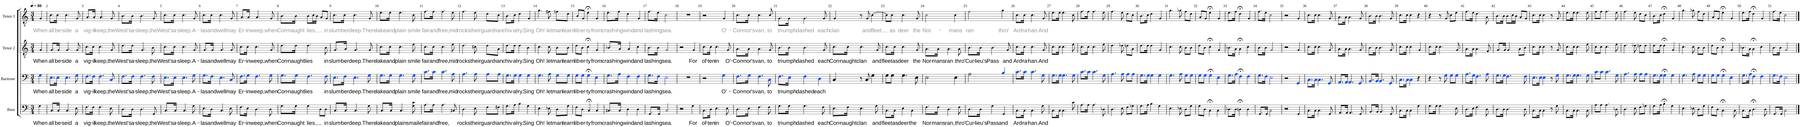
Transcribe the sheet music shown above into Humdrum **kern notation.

**kern	**text	**kern	**text	**kern	**text	**kern	**text
*part4	*part4	*part3	*part3	*part2	*part2	*part1	*part1
*staff4	*staff4	*staff3	*staff3	*staff2	*staff2	*staff1	*staff1
*I"Bass	*	*I"Baritone	*	*I"Tenor 2	*	*I"Tenor 1	*
*I'B	*	*I'B	*	*I'T 2	*	*I'T 1	*
*clefF4	*	*clefF4	*	*clefGv2	*	*clefGv2	*
*k[]	*	*k[]	*	*k[]	*	*k[]	*
*M3/4	*	*M3/4	*	*M3/4	*	*M3/4	*
*MM80	*	*MM80	*	*MM80	*	*MM80	*
=1	=1	=1	=1	=1	=1	=1	=1
!	!LO:LY:b	!	!LO:LY:b	!	!LO:LY:b	!	!LO:LY:b:color=#949494
4G!\	When	4Gi\	When	4G!/	When	4G!/	When
=2	=2	=2	=2	=2	=2	=2	=2
!	!LO:LY:b	!	!LO:LY:b	!	!LO:LY:b	!	!LO:LY:b:color=#949494
8.C!/L	all	8.Ei\L	all	8.G!/L	all	8.c!\L	all
!	!LO:LY:b	!	!LO:LY:b	!	!LO:LY:b	!	!LO:LY:b:color=#949494
16C!/Jk	be-	16Ei\Jk	be-	16G!/Jk	be-	16c!\Jk	be-
!	!LO:LY:b	!	!LO:LY:b	!	!LO:LY:b	!	!LO:LY:b:color=#949494
4.C!/	-seid	4.Ei\	-side	4.G!/	-side	4.c!\	-side
!	!LO:LY:b	!	!LO:LY:b	!	!LO:LY:b	!	!LO:LY:b:color=#949494
8E!\	a	8Gi\	a	8G!/	a	8G!/	a
=3	=3	=3	=3	=3	=3	=3	=3
!	!LO:LY:b	!	!LO:LY:b	!	!LO:LY:b	!	!LO:LY:b:color=#949494
8.F!\L	vig-	8.Fi\L	vig-	8.c!\L	vig-	8.A!/L	vig-
!	!LO:LY:b	!	!LO:LY:b	!	!LO:LY:b	!	!LO:LY:b:color=#949494
16F!\Jk	-il	16Fi\Jk	-il	16c!\Jk	-il	16A!/Jk	-il
!	!LO:LY:b	!	!LO:LY:b	!	!LO:LY:b	!	!LO:LY:b:color=#949494
4.F!\	keep,	4.Fi\	keep,	4.c!\	keep,	4.A!/	keep,
!	!LO:LY:b	!	!LO:LY:b	!	!LO:LY:b	!	!LO:LY:b:color=#949494
8E!\	the	8Ci/	the	8G!/	the	8G!/	the
=4	=4	=4	=4	=4	=4	=4	=4
!	!LO:LY:b	!	!LO:LY:b	!	!LO:LY:b	!	!LO:LY:b:color=#949494
8.D!\L	West's	8.Fi\L	West's	8.d!\L	West's	8.B!\L	West's
!	!LO:LY:b	!	!LO:LY:b	!	!LO:LY:b	!	!LO:LY:b:color=#949494
16D!\Jk	a-	16Fi\Jk	a-	16d!\Jk	a-	16B!\Jk	a-
!	!LO:LY:b	!	!LO:LY:b	!	!LO:LY:b	!	!LO:LY:b:color=#949494
4.D!\	-sleep,	4.Fi\	-sleep,	4.G!/	-sleep,	4.B!\	-sleep,
!	!LO:LY:b	!	!LO:LY:b	!	!LO:LY:b	!	!LO:LY:b:color=#949494
8GG!/	the	8Fi\	the	8B!\	the	8G!/	the
=5	=5	=5	=5	=5	=5	=5	=5
!	!LO:LY:b	!	!LO:LY:b	!	!LO:LY:b	!	!LO:LY:b:color=#949494
8.C!/L	West's	8.Ei\L	West's	8.c!\L	West's	8.c!\L	West's
!	!LO:LY:b	!	!LO:LY:b	!	!LO:LY:b	!	!LO:LY:b:color=#949494
16C!/Jk	a-	16Ei\Jk	a-	16c!\Jk	a-	16c!\Jk	a-
!	!LO:LY:b	!	!LO:LY:b	!	!LO:LY:b	!	!LO:LY:b:color=#949494
4.C!/	-sleep.	4.Ei\	-sleep.	4.c!\	-sleep.	4.c!\	-sleep.
!	!LO:LY:b	!	!LO:LY:b	!	!LO:LY:b	!	!LO:LY:b:color=#949494
8G!\	A-	8Gi\	A-	8G!/	A-	8G!/	A-
=6	=6	=6	=6	=6	=6	=6	=6
!	!LO:LY:b	!	!LO:LY:b	!	!LO:LY:b	!	!LO:LY:b:color=#949494
8.E!\L	-las	8.Gi\L	-las	8.G!/L	-las	8.c!\L	-las
!	!LO:LY:b	!	!LO:LY:b	!	!LO:LY:b	!	!LO:LY:b:color=#949494
16D!\Jk	and	16Fi\Jk	and	16G!/Jk	and	16c!\Jk	and
!	!LO:LY:b	!	!LO:LY:b	!	!LO:LY:b	!	!LO:LY:b:color=#949494
4.C!/	well	4.Ei\	well	4.G!/	well	4.c!\	well
!	!LO:LY:b	!	!LO:LY:b	!	!LO:LY:b	!	!LO:LY:b:color=#949494
8E!\	may	8Ci/	may	8G!/	may	8G!/	may
=7	=7	=7	=7	=7	=7	=7	=7
!	!LO:LY:b	!	!LO:LY:b	!	!LO:LY:b	!	!LO:LY:b:color=#949494
8.F!\L	Er-	8.Fi\L	Er-	8.c!\L	Er-	8.A!/L	Er-
!	!LO:LY:b	!	!LO:LY:b	!	!LO:LY:b	!	!LO:LY:b:color=#949494
16E!\Jk	-in	16Gi\Jk	-in	16c!\Jk	-in	16A!/Jk	-in
!	!LO:LY:b	!	!LO:LY:b	!	!LO:LY:b	!	!LO:LY:b:color=#949494
4.D!\	weep,	4.Fi\	weep,	4.c!\	weep,	4.A!/	weep,
!	!LO:LY:b	!	!LO:LY:b	!	!LO:LY:b	!	!LO:LY:b:color=#949494
8D!\	when	8Gi\	when	8G!/	when	8G!/	when
=8	=8	=8	=8	=8	=8	=8	=8
!	!LO:LY:b	!	!LO:LY:b	!	!LO:LY:b	!	!LO:LY:b:color=#949494
8.G!\L	Con-	8.Gi\L	Con-	8.d!\L	Con-	8.B!\L	Con-
!	!LO:LY:b	!	!LO:LY:b	!	!LO:LY:b	!	!LO:LY:b:color=#949494
16G!\Jk	-naught	16Gi\Jk	-naught	16d!\Jk	-naught	16B!\Jk	-naught
!	!LO:LY:b	!	!LO:LY:b	!	!LO:LY:b	!	!LO:LY:b:color=#949494
4G!\	lies	4.Fi\	lies	4.d!\	lies	8B!\L	lies
.	.	.	.	.	.	16c!\L	.
.	.	.	.	.	.	16B!\JJ	.
8D!\L	.	.	.	.	.	8A!/L	.
!	!LO:LY:b	!	!LO:LY:b	!	!LO:LY:b	!	!LO:LY:b:color=#949494
8D!\J	in	8Fi\	in	8B!\	in	8G!/J	in
=9	=9	=9	=9	=9	=9	=9	=9
!	!LO:LY:b	!	!LO:LY:b	!	!LO:LY:b	!	!LO:LY:b:color=#949494
8.C!/L	slum-	8.Ei\L	slum-	8.G!/L	slum-	8.c!\L	slum-
!	!LO:LY:b	!	!LO:LY:b	!	!LO:LY:b	!	!LO:LY:b:color=#949494
16C!/Jk	-ber	16Fi\Jk	-ber	16A!/Jk	-ber	16c!\Jk	-ber
!	!LO:LY:b	!	!LO:LY:b	!	!LO:LY:b	!	!LO:LY:b:color=#949494
4.C!/	deep.	4.Ei\	deep.	4.G!/	deep.	4.c!\	deep.
!	!LO:LY:b	!	!LO:LY:b	!	!LO:LY:b	!	!LO:LY:b:color=#949494
8G!\	There	8Gi\	There	8G!/	There	8G!/	There
=10	=10	=10	=10	=10	=10	=10	=10
!	!LO:LY:b	!	!LO:LY:b	!	!LO:LY:b	!	!LO:LY:b:color=#949494
8.C!/L	lake	8.Gi\L	lake	8.c!\L	lake	8.e!\L	lake
!	!LO:LY:b	!	!LO:LY:b	!	!LO:LY:b	!	!LO:LY:b:color=#949494
16C!/Jk	and	16Gi\Jk	and	16c!\Jk	and	16e!\Jk	and
!	!LO:LY:b	!	!LO:LY:b	!	!LO:LY:b	!	!LO:LY:b:color=#949494
4.C!/	plain	4.Gi\	plain	4.c!\	plain	4.e!\	plain
!	!LO:LY:b	!	!LO:LY:b	!	!LO:LY:b	!	!LO:LY:b:color=#949494
8G\ 8c!\	smaile	8Gi\	smile	8e!\	smile	8c!\	smile
=11	=11	=11	=11	=11	=11	=11	=11
!	!LO:LY:b	!	!LO:LY:b	!	!LO:LY:b	!	!LO:LY:b:color=#949494
8.A!\L	fair	8.ci\L	fair	8.c!\L	fair	8.f!\L	fair
!	!LO:LY:b	!	!LO:LY:b	!	!LO:LY:b	!	!LO:LY:b:color=#949494
16A!\Jk	and	16ci\Jk	and	16c!\Jk	and	16f!\Jk	and
!	!LO:LY:b	!	!LO:LY:b	!	!LO:LY:b	!	!LO:LY:b:color=#949494
4.A!\	free,	4.ci\	free,	4.c!\	free,	4.f!\	free,
!	!	!	!LO:LY:b	!	!LO:LY:b	!	!LO:LY:b:color=#949494
8C#X!/	.	8Ai\	mid	8e!\	mid	8e!\	mid
=12	=12	=12	=12	=12	=12	=12	=12
!	!LO:LY:b	!	!LO:LY:b	!	!LO:LY:b	!	!LO:LY:b:color=#949494
4.D!\	rocks	4.Ai\	rocks	4.d!\	rocks	4.f!\	rocks
!	!LO:LY:b	!	!LO:LY:b	!	!LO:LY:b	!	!LO:LY:b:color=#949494
8E!\	their	8Ai\	their	8c#X!\	their	8e!\	their
!	!LO:LY:b	!	!LO:LY:b	!	!LO:LY:b	!	!LO:LY:b:color=#949494
8F!\L	guard-	8Ai\L	guard-	8d!\L	guard-	8d!\L	guard-
!	!LO:LY:b	!	!LO:LY:b	!	!LO:LY:b	!	!LO:LY:b:color=#949494
8F#X!\J	-ian	8Ai\J	-ian	8A!\J	-ian	8c!\J	-ian
=13	=13	=13	=13	=13	=13	=13	=13
!	!LO:LY:b	!	!LO:LY:b	!	!LO:LY:b	!	!LO:LY:b:color=#949494
8.G!\L	chiv-	8.Gi\L	chiv-	8.d!\L	chiv-	8.B!\L	chiv-
!	!LO:LY:b	!	!LO:LY:b	!	!LO:LY:b	!	!LO:LY:b:color=#949494
16A!\Jk	-al-	16Gi\Jk	-al-	16d!\Jk	-al-	16c!\Jk	-al-
!	!LO:LY:b	!	!LO:LY:b	!	!LO:LY:b	!	!LO:LY:b:color=#949494
4B!\	-ry.	4Gi\	-ry.	4d!\	-ry.	4d!\	-ry.
!	!LO:LY:b	!	!LO:LY:b	!	!LO:LY:b	!	!LO:LY:b:color=#949494
4G!\	Sing	4Gi\	Sing	4B!\	Sing	4G!/	Sing
=14	=14	=14	=14	=14	=14	=14	=14
!	!LO:LY:b	!	!LO:LY:b	!	!LO:LY:b	!	!LO:LY:b:color=#949494
4.E!\	Oh!	4.Gi\	Oh!	4.c!\	Oh!	4.g!\	Oh!
!	!LO:LY:b	!	!LO:LY:b	!	!LO:LY:b	!	!LO:LY:b:color=#949494
8E-X!\	let	8Ai\	let	8c!\	let	8f#X!\	let
!	!LO:LY:b	!	!LO:LY:b	!	!LO:LY:b	!	!LO:LY:b:color=#949494
8D!\L	man	8Gi\L	man	8B!\L	man	8fn!\L	man
!	!LO:LY:b	!	!LO:LY:b	!	!LO:LY:b	!	!LO:LY:b:color=#949494
8G!\J	learn	8Gi\J	learn	8B!\J	learn	8d!\J	learn
=15	=15	=15	=15	=15	=15	=15	=15
!	!LO:LY:b	!	!LO:LY:b	!	!LO:LY:b	!	!LO:LY:b:color=#949494
8F!\L	lib-	8Gi\L	lib-	8d!\L	lib-	8B!/L	lib-
!	!LO:LY:b	!	!LO:LY:b	!	!LO:LY:b	!	!LO:LY:b:color=#949494
8D!\J	-er-	8Gi\J	-er-	8B!\J	-er-	8G!/J	-er-
!	!LO:LY:b	!	!LO:LY:b	!	!LO:LY:b	!	!LO:LY:b:color=#949494
4C;<!/	-ty	4G;<i\	-ty	4c;<!\	-ty	4e;<!\	-ty
!	!LO:LY:b	!	!LO:LY:b	!	!LO:LY:b	!	!LO:LY:b:color=#949494
4C!/	from	4Ei\	from	4G!/	from	4G!/	from
=16	=16	=16	=16	=16	=16	=16	=16
!	!LO:LY:b	!	!LO:LY:b	!	!LO:LY:b	!	!LO:LY:b:color=#949494
8.C#X!/L	crash-	8.Gi\L	crash-	8.B-X!/L	crash-	8.e!\L	crash-
!	!LO:LY:b	!	!LO:LY:b	!	!LO:LY:b	!	!LO:LY:b:color=#949494
16C#!/Jk	-ing	16Ai\Jk	-ing	16A!/Jk	-ing	16f!\Jk	-ing
!	!LO:LY:b	!	!LO:LY:b	!	!LO:LY:b	!	!LO:LY:b:color=#949494
4D!\	wind	4Fi\	wind	4A!/	wind	4d!\	wind
!	!LO:LY:b	!	!LO:LY:b	!	!LO:LY:b	!	!LO:LY:b:color=#949494
4D!\	and	4Fi\	and	4c!\	and	4G!/	and
=17	=17	=17	=17	=17	=17	=17	=17
!	!LO:LY:b	!	!LO:LY:b	!	!LO:LY:b	!	!LO:LY:b:color=#949494
8.GG!/L	lash-	8.Gi\L	lash-	8.B!\L	lash-	8.f!\L	lash-
!	!LO:LY:b	!	!LO:LY:b	!	!LO:LY:b	!	!LO:LY:b:color=#949494
16GG!/Jk	-ing	16Fi\Jk	-ing	16B!\Jk	-ing	16e!\Jk	-ing
!	!LO:LY:b	!	!LO:LY:b	!	!LO:LY:b	!	!LO:LY:b:color=#949494
2C!/	sea.	2Ei\	sea.	2G!/	sea.	2c!\	sea.
=18	=18	=18	=18	=18	=18	=18	=18
2r	.	2.r	.	2r	.	2.r	.
!	!LO:LY:b	!	!	!	!LO:LY:b	!	!
4G!\	For	.	.	4G!/	For	.	.
=19	=19	=19	=19	=19	=19	=19	=19
!	!LO:LY:b	!	!	!	!LO:LY:b	!	!
8.C!\L	of-	2r	.	8.c!\L	of-	2r	.
!	!LO:LY:b	!	!	!	!LO:LY:b	!	!
16D!\Jk	-ten	.	.	16c!\Jk	-ten	.	.
!	!LO:LY:b	!	!	!	!LO:LY:b	!	!
4.E!\	in	.	.	4.c!\	in	.	.
!	!	!	!LO:LY:b	!	!	!	!LO:LY:b:color=#949494
.	.	4Gi\	O'-	.	.	4G!/	O'-
!	!LO:LY:b	!	!	!	!LO:LY:b	!	!
8E!\	O'-	.	.	8G!/	O'-	.	.
=20	=20	=20	=20	=20	=20	=20	=20
!	!LO:LY:b	!	!LO:LY:b	!	!LO:LY:b	!	!LO:LY:b:color=#949494
8.D!\L	-Con-	8.Fi\L	-Con-	8.A!\L	-Con-	8.c!\L	-Con-
!	!LO:LY:b	!	!LO:LY:b	!	!LO:LY:b	!	!LO:LY:b:color=#949494
16E!\Jk	-nor's	16Gi\Jk	-nor's	16A!\Jk	-nor's	16c!\Jk	-nor's
!	!LO:LY:b	!	!LO:LY:b	!	!LO:LY:b	!	!LO:LY:b:color=#949494
4.F!\	van,	4.Fi\	van,	4.A!\	van,	4.c!\	van,
!	!LO:LY:b	!	!LO:LY:b	!	!LO:LY:b	!	!LO:LY:b:color=#949494
8F!\	to	8Ci\	to	8G!/	to	8c!/	to
=21	=21	=21	=21	=21	=21	=21	=21
!	!LO:LY:b	!	!LO:LY:b	!	!LO:LY:b	!	!LO:LY:b:color=#949494
8.G!\L	tri-	8.Fi\L	tri-	8.B!\L	tri-	8.G!\L	tri-
!	!LO:LY:b	!	!LO:LY:b	!	!LO:LY:b	!	!LO:LY:b:color=#949494
16G!\Jk	-umph	16Ei\Jk	-umph	16B!\Jk	-umph	16G!\Jk	-umph
!	!LO:LY:b	!	!LO:LY:b	!	!LO:LY:b	!	!LO:LY:b:color=#949494
4.G!\	dashed	4Fi\	dashed	4.B!\	dashed	4.G!\	dashed
!	!	!	!LO:LY:b	!	!	!	!
.	.	4Di\	each	.	.	.	.
!	!LO:LY:b	!	!	!	!LO:LY:b	!	!LO:LY:b:color=#949494
8F!\	each	.	.	8G!/	each	8G!/	each
=22	=22	=22	=22	=22	=22	=22	=22
!	!LO:LY:b	!	!	!	!LO:LY:b	!	!LO:LY:b:color=#949494
8.E!\L	Con-	4C/	.	8.c!\L	Con-	4G!/	clan
!	!LO:LY:b	!	!	!	!LO:LY:b	!	!
16F!\Jk	-naught	.	.	16c!\Jk	-naught	.	.
!	!LO:LY:b	!	!	!	!LO:LY:b	!	!
4.E!\	clan	8r	.	4.c!\	clan	8r	.
!	!	!	!	!	!	!	!LO:LY:b:color=#949494
.	.	8C/	.	.	.	8G!/	and
!	!	!	!	!	!	!	!LO:LY:b:color=#949494
.	.	4G\	.	.	.	[4c!\	fleet
!	!LO:LY:b	!	!	!	!LO:LY:b	!	!
8G!\	and	.	.	8G!/	and	.	.
=23	=23	=23	=23	=23	=23	=23	=23
!	!LO:LY:b	!	!	!	!LO:LY:b	!	!
8.C!\L	fleet	8G\L	.	8.c!\L	fleet	8c!\L]	.
!	!	!	!	!	!	!	!LO:LY:b:color=#949494
.	.	8G\J	.	.	.	8c!\J	as
!	!LO:LY:b	!	!	!	!LO:LY:b	!	!
16C!\Jk	as	.	.	16c!\Jk	as	.	.
!	!LO:LY:b	!	!	!	!LO:LY:b	!	!LO:LY:b:color=#949494
4E!\	deer	4.G\	.	4.c!\	deer	4.c!\	deer
!	!LO:LY:b	!	!	!	!	!	!
4C!\	the	.	.	.	.	.	.
!	!	!	!	!	!LO:LY:b	!	!LO:LY:b:color=#949494
.	.	8E\	.	8G!/	the	8G!/	the
=24	=24	=24	=24	=24	=24	=24	=24
!	!LO:LY:b	!	!	!	!LO:LY:b	!	!LO:LY:b:color=#949494
8.F!\L	Nor-	2E\	.	8.A!\L	Nor-	2c!\	Nor-
!	!LO:LY:b	!	!	!	!LO:LY:b	!	!
16F!\Jk	-mans	.	.	16A!\Jk	-mans	.	.
!	!LO:LY:b	!	!	!	!LO:LY:b	!	!
4.D!\	ran,	.	.	4.A!\	ran	.	.
!	!	!	!	!	!	!	!LO:LY:b:color=#949494
.	.	4E\	.	.	.	4c!\	-mans
!	!LO:LY:b	!	!	!	!LO:LY:b	!	!
8F!\	thro'	.	.	8A!\	thro'	.	.
=25	=25	=25	=25	=25	=25	=25	=25
!	!LO:LY:b	!	!	!	!LO:LY:b	!	!LO:LY:b:color=#949494
8.D!\L	Cur-	2A\	.	8.B!\L	Cur-	2f!\	ran
!	!LO:LY:b	!	!	!	!LO:LY:b	!	!
16D!\Jk	-lieu's	.	.	16B!\Jk	-lieu's	.	.
!	!LO:LY:b	!	!	!	!LO:LY:b	!	!
4G!\	Pass	.	.	4.B!\	Pass	.	.
!	!LO:LY:b	!	!	!	!	!	!LO:LY:b:color=#949494
4GG!/	and	4Bi/	.	.	.	4g!\	thro'
!	!	!	!	!	!LO:LY:b	!	!
.	.	.	.	8G!/	and	.	.
=26	=26	=26	=26	=26	=26	=26	=26
!	!LO:LY:b	!	!	!	!LO:LY:b	!	!LO:LY:b:color=#949494
8.C!\L	Ard-	8.ci\L	.	8.c!\L	Ard-	8.c!\L	Ard-
!	!LO:LY:b	!	!	!	!LO:LY:b	!	!LO:LY:b:color=#949494
16C!\Jk	-ra-	16ci\Jk	.	16c!\Jk	-ra-	16c!\Jk	-ra-
!	!LO:LY:b	!	!	!	!LO:LY:b	!	!LO:LY:b:color=#949494
4.C!\	-han.	4.ci\	.	4.c!\	-han.	4.c!\	-han.
!	!LO:LY:b	!	!	!	!LO:LY:b	!	!LO:LY:b:color=#949494
8G!\	And	8Gi\	.	8G!/	And	8G!/	And
=27	=27	=27	=27	=27	=27	=27	=27
8.C!\L	.	8.Gi\L	.	8.c!\L	.	8.e!\L	.
16C!\Jk	.	16Gi\Jk	.	16c!\Jk	.	16e!\Jk	.
4.C!\	.	4.Gi\	.	4.c!\	.	4.e!\	.
8c!\	.	8Gi\	.	8e!\	.	8c!\	.
=28	=28	=28	=28	=28	=28	=28	=28
8.A!\L	.	8.ci\L	.	8.c!\L	.	8.f!\L	.
16A!\Jk	.	16ci\Jk	.	16c!\Jk	.	16f!\Jk	.
4.A!\	.	4.ci\	.	4.c!\	.	4.f!\	.
8D-X!\	.	8Gi\	.	8e!\	.	8e!\	.
=29	=29	=29	=29	=29	=29	=29	=29
4.D!\	.	4.Ai\	.	4.d!\	.	4.f!\	.
8E!\	.	8Ai\	.	8d-X!\	.	8e!\	.
8F!\L	.	8Ai\L	.	8dn!\L	.	8d!\L	.
8G-X!\J	.	8Ai\J	.	8A!\J	.	8c!\J	.
=30	=30	=30	=30	=30	=30	=30	=30
8.G!\L	.	8.Gi\L	.	8.d!\L	.	8.B!\L	.
16A!\Jk	.	16Gi\Jk	.	16d!\Jk	.	16c!\Jk	.
4B!\	.	4Gi\	.	4d!\	.	4d!\	.
4G!\	.	4Gi\	.	4G!/	.	4G!/	.
=31	=31	=31	=31	=31	=31	=31	=31
4.E!\	.	4.Gi\	.	4.c!\	.	4.g!\	.
8E-X!\	.	8Ai\	.	8c!\	.	8g-X!\	.
8D!\L	.	8Gi\L	.	8B!\L	.	8f!\L	.
8G!\J	.	8Gi\J	.	8B!\J	.	8d!\J	.
=32	=32	=32	=32	=32	=32	=32	=32
8G!\L	.	8Gi\L	.	8d!\L	.	8A!/L	.
8D!\J	.	8Gi\J	.	8B!\J	.	8G!/J	.
4C;<!\	.	4G;<i\	.	4c;<!\	.	4e;<!\	.
4C!\	.	4Ei\	.	4G!/	.	4G!/	.
=33	=33	=33	=33	=33	=33	=33	=33
8.D-X!\L	.	8.Gi\L	.	8.B-X!\L	.	8.e!\L	.
16D-!\Jk	.	16Ai\Jk	.	16A!\Jk	.	16f!\Jk	.
4Dn;<!\	.	4F;<i\	.	4A;<!\	.	4d;<!\	.
4D!\	.	4Fi\	.	4c!\	.	4G!/	.
=34	=34	=34	=34	=34	=34	=34	=34
8.GG!/L	.	8.Gi\L	.	8.B!\L	.	8.f!\L	.
16GG!/Jk	.	16Fi\Jk	.	16B!\Jk	.	16e!\Jk	.
2C!\	.	2Ei\	.	2G!/	.	2c!\	.
=35	=35	=35	=35	=35	=35	=35	=35
2r	.	2r	.	2r	.	2r	.
4GG!/	.	4GGi/	.	4G!/	.	4G!/	.
=36	=36	=36	=36	=36	=36	=36	=36
8.C!\L	.	8.Ci\L	.	8.c!\L	.	8.c!\L	.
16C!\Jk	.	16Ci\Jk	.	16c!\Jk	.	16c!\Jk	.
4.C!\	.	4.Ci\	.	4.c!\	.	4.c!\	.
8GG!/	.	8GGi/	.	8G!/	.	8G!/	.
=37	=37	=37	=37	=37	=37	=37	=37
8.AA!/L	.	8.AAi/L	.	8.A!\L	.	8.A!\L	.
16AA!/Jk	.	16AAi/Jk	.	16A!\Jk	.	16A!\Jk	.
4.AA!/	.	4.AAi/	.	4.A!\	.	4.A!\	.
8GG!/	.	8GGi/	.	8G!/	.	8G!/	.
=38	=38	=38	=38	=38	=38	=38	=38
8.BB!/L	.	8.BBi/L	.	8.B!\L	.	8.B!\L	.
16BB!/Jk	.	16BBi/Jk	.	16B!\Jk	.	16B!\Jk	.
4.BB!/	.	4.BBi/	.	4.B!\	.	4.B!\	.
8GG!/	.	8GGi/	.	8G!/	.	8G!/	.
=39	=39	=39	=39	=39	=39	=39	=39
8.C!\L	.	8.Ci\L	.	8.c!\L	.	8.c!\L	.
16C!\Jk	.	16Ci\Jk	.	16c!\Jk	.	16c!\Jk	.
4C!\	.	4Ci\	.	4c!\	.	4c!\	.
4G!\	.	4r	.	4G!/	.	4r	.
=40	=40	=40	=40	=40	=40	=40	=40
8.G!\L	.	4r	.	8.c!\L	.	4r	.
16G!\Jk	.	.	.	16c!\Jk	.	.	.
4.G!\	.	8r	.	4.c!\	.	8r	.
.	.	8Gi\	.	.	.	8G!/	.
.	.	8Gi\L	.	.	.	8c!\L	.
8E!\	.	8Gi\J	.	8G!/	.	8e!\J	.
=41	=41	=41	=41	=41	=41	=41	=41
8.D!\L	.	8.Ai\L	.	8.A!\L	.	8.f!\L	.
16E!\Jk	.	16Gi\Jk	.	16A!\Jk	.	16e!\Jk	.
4.F!\	.	4.Fi\	.	4.A!\	.	4.d!\	.
8D!\	.	8Ai\	.	8F!/	.	8A!\	.
=42	=42	=42	=42	=42	=42	=42	=42
8.D!\L	.	8.Gi\L	.	8.G!/L	.	8.B!\L	.
16D!\Jk	.	16Gi\Jk	.	16G!/Jk	.	16B!\Jk	.
4.D!\	.	4.Fi\	.	4G!/	.	8B!\L	.
.	.	.	.	.	.	16c!\L	.
.	.	.	.	.	.	16B!\JJ	.
.	.	.	.	8A!\L	.	8A!/L	.
8D!\	.	8Fi\	.	8B!\J	.	8G!/J	.
=43	=43	=43	=43	=43	=43	=43	=43
8.C!\L	.	8.Ei\L	.	8.c!\L	.	8.c!\L	.
16C!\Jk	.	16Ei\Jk	.	16c!\Jk	.	16c!\Jk	.
4C!\	.	4Ei\	.	4c!\	.	4c!\	.
8r	.	8r	.	8r	.	8r	.
8G!\	.	8Gi\	.	8G!/	.	8G!/	.
=44	=44	=44	=44	=44	=44	=44	=44
8.C!\L	.	8.Gi\L	.	8.c!\L	.	8.e!\L	.
16C!\Jk	.	16Gi\Jk	.	16c!\Jk	.	16e!\Jk	.
4.C!\	.	4.Gi\	.	4.c!\	.	4.e!\	.
8C!\	.	8Gi\	.	8e!\	.	8e!\	.
=45	=45	=45	=45	=45	=45	=45	=45
8A!\L	.	8ci\L	.	8c!\L	.	8f!\L	.
8A!\J	.	8ci\J	.	8c!\J	.	8f!\J	.
4.A!\	.	4.ci\	.	4.c!\	.	4.f!\	.
8D-X!\	.	8Gi\	.	8e!\	.	8e!\	.
=46	=46	=46	=46	=46	=46	=46	=46
4.D!\	.	4.Ai\	.	4.d!\	.	4.f!\	.
8E!\	.	8Ai\	.	8d-X!\	.	8e!\	.
8F!\L	.	8Ai\L	.	8dn!\L	.	8d!\L	.
8G-X!\J	.	8Ai\J	.	8d!\J	.	8c!\J	.
=47	=47	=47	=47	=47	=47	=47	=47
8.G!\L	.	8.Gi\L	.	8.d!\L	.	8.B!\L	.
16A!\Jk	.	16Gi\Jk	.	16d!\Jk	.	16c!\Jk	.
4B;<!\	.	4G;<i\	.	4d;<!\	.	4d;<!\	.
4G!\	.	4Gi\	.	4G!/	.	4G!/	.
=48	=48	=48	=48	=48	=48	=48	=48
4.E!\	.	4.Gi\	.	4.c!\	.	4.g!\	.
8E-X!\	.	8Ai\	.	8c!\	.	8g-X!\	.
8D!\L	.	8Gi\L	.	8B!\L	.	8f!\L	.
8G!\J	.	8Gi\J	.	8B!\J	.	8d!\J	.
=49	=49	=49	=49	=49	=49	=49	=49
8F!\L	.	8Gi\L	.	8d!\L	.	8A!/L	.
8D!\J	.	8Gi\J	.	8B!\J	.	8G!/J	.
4.C;<!\	.	4G;<i\	.	4c;<!\	.	4e;<!\	.
.	.	4Ei\	.	4G!/	.	4G!/	.
8C!\	.	.	.	.	.	.	.
=50	=50	=50	=50	=50	=50	=50	=50
8.C!\L	.	8.Gi\L	.	8.B-X!\L	.	8.e!\L	.
16C!\Jk	.	16Ai\Jk	.	16A!\Jk	.	16f!\Jk	.
4.D;<!\	.	4F;<i\	.	4A;<!\	.	4d;<!\	.
.	.	4Fi\	.	4c!\	.	4G!/	.
8D!\	.	.	.	.	.	.	.
=51	=51	=51	=51	=51	=51	=51	=51
8.GG!/L	.	8.Gi\L	.	8.B!\L	.	8.f!\L	.
16GG!/Jk	.	16Fi\Jk	.	16B!\Jk	.	16e!\Jk	.
2C!\	.	2Ei\	.	2G!/	.	2c!\	.
==	==	==	==	==	==	==	==
*-	*-	*-	*-	*-	*-	*-	*-
